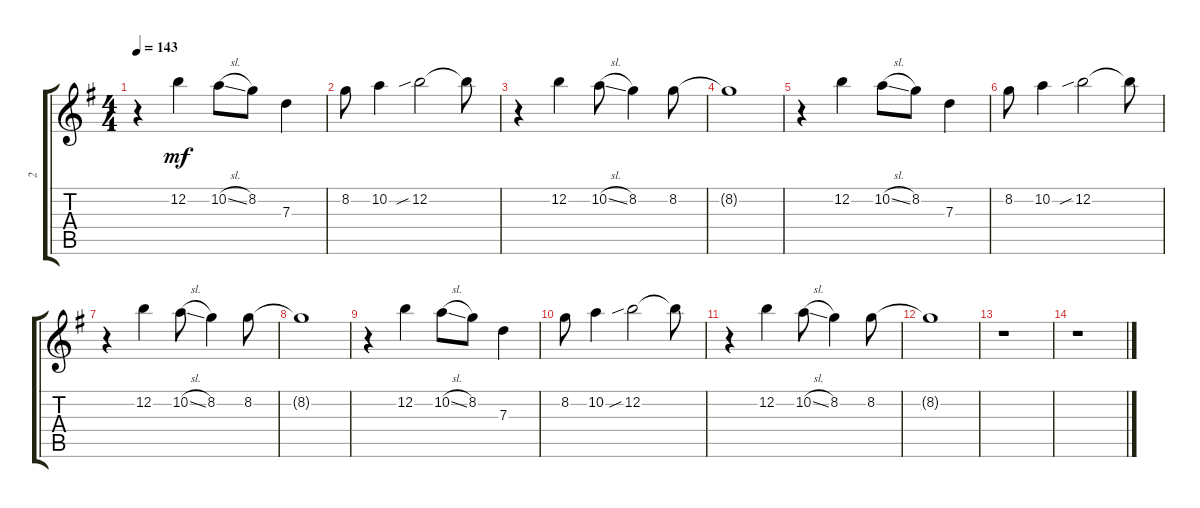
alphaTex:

\track ("2" "2") {instrument acousticguitarsteel}
\staff {score tabs}
\tuning (E4 B3 G3 D3 A2 E2) {hide}
\ts (4 4)
\tempo 143
\clef g2
\ks g
r.4{dy mf} 12.2.4 10.2{sl}.8 8.2.8 7.3.4 |
8.2.8 10.2.4 12.2{sib}.2 12.2{t}.8 |
r.4 12.2.4 10.2{sl}.8 8.2.4 8.2.8 |
8.2{t}.1 |
r.4 12.2.4 10.2{sl}.8 8.2.8 7.3.4 |
8.2.8 10.2.4 12.2{sib}.2 12.2{t}.8 |
r.4 12.2.4 10.2{sl}.8 8.2.4 8.2.8 |
8.2{t}.1 |
r.4 12.2.4 10.2{sl}.8 8.2.8 7.3.4 |
8.2.8 10.2.4 12.2{sib}.2 12.2{t}.8 |
r.4 12.2.4 10.2{sl}.8 8.2.4 8.2.8 |
8.2{t}.1 |
r.1 |
r.1
